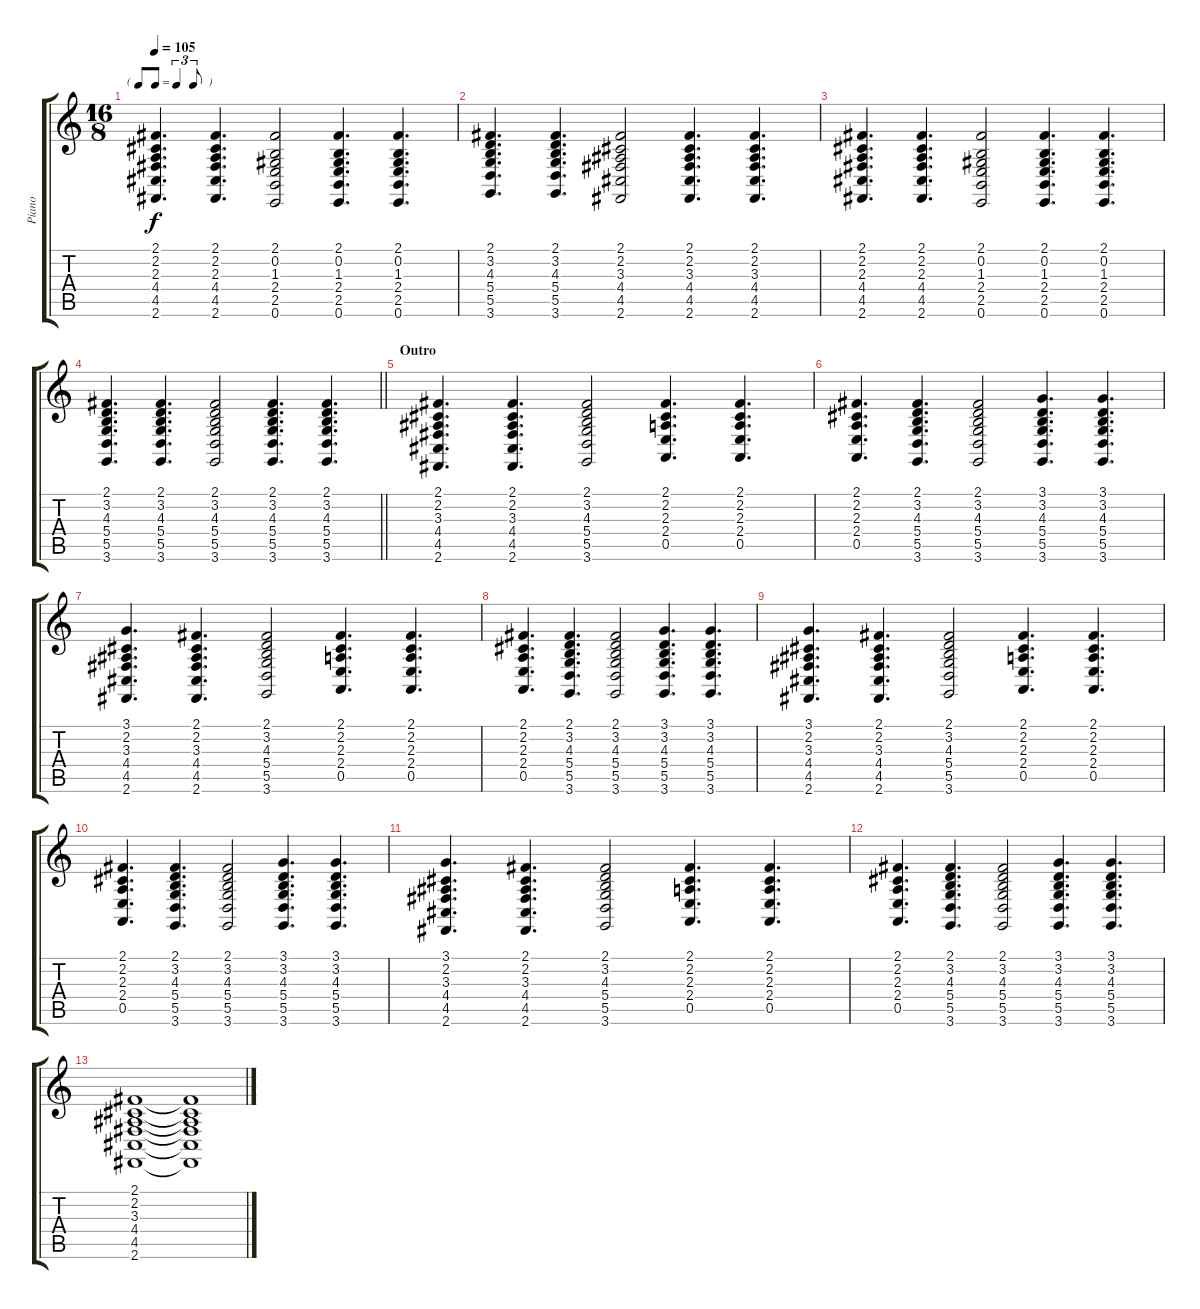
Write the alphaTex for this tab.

\track ("Piano" "Piano") {instrument acousticgrandpiano}
\staff {score tabs}
\tuning (E4 B3 G3 D3 A2 E2) {hide}
\ts (16 8)
\tf triplet8th
\tempo 105
\clef g2
\ks c
(2.1 2.2 2.3 4.4 4.5 2.6).4{d dy f} (2.1 2.2 2.3 4.4 4.5 2.6).4{d} (2.1 0.2 1.3 2.4 2.5 0.6).2 (2.1 0.2 1.3 2.4 2.5 0.6).4{d} (2.1 0.2 1.3 2.4 2.5 0.6).4{d} |
(2.1 3.2 4.3 5.4 5.5 3.6).4{d} (2.1 3.2 4.3 5.4 5.5 3.6).4{d} (2.1 2.2 3.3 4.4 4.5 2.6).2 (2.1 2.2 3.3 4.4 4.5 2.6).4{d} (2.1 2.2 3.3 4.4 4.5 2.6).4{d} |
(2.1 2.2 2.3 4.4 4.5 2.6).4{d} (2.1 2.2 2.3 4.4 4.5 2.6).4{d} (2.1 0.2 1.3 2.4 2.5 0.6).2 (2.1 0.2 1.3 2.4 2.5 0.6).4{d} (2.1 0.2 1.3 2.4 2.5 0.6).4{d} |
\barLineRight lightlight
(2.1 3.2 4.3 5.4 5.5 3.6).4{d} (2.1 3.2 4.3 5.4 5.5 3.6).4{d} (2.1 3.2 4.3 5.4 5.5 3.6).2 (2.1 3.2 4.3 5.4 5.5 3.6).4{d} (2.1 3.2 4.3 5.4 5.5 3.6).4{d} |
\section ("" "Outro")
(2.1 2.2 3.3 4.4 4.5 2.6).4{d} (2.1 2.2 3.3 4.4 4.5 2.6).4{d} (2.1 3.2 4.3 5.4 5.5 3.6).2 (2.1 2.2 2.3 2.4 0.5).4{d} (2.1 2.2 2.3 2.4 0.5).4{d} |
(2.1 2.2 2.3 2.4 0.5).4{d} (2.1 3.2 4.3 5.4 5.5 3.6).4{d} (2.1 3.2 4.3 5.4 5.5 3.6).2 (3.1 3.2 4.3 5.4 5.5 3.6).4{d} (3.1 3.2 4.3 5.4 5.5 3.6).4{d} |
(3.1 2.2 3.3 4.4 4.5 2.6).4{d} (2.1 2.2 3.3 4.4 4.5 2.6).4{d} (2.1 3.2 4.3 5.4 5.5 3.6).2 (2.1 2.2 2.3 2.4 0.5).4{d} (2.1 2.2 2.3 2.4 0.5).4{d} |
(2.1 2.2 2.3 2.4 0.5).4{d} (2.1 3.2 4.3 5.4 5.5 3.6).4{d} (2.1 3.2 4.3 5.4 5.5 3.6).2 (3.1 3.2 4.3 5.4 5.5 3.6).4{d} (3.1 3.2 4.3 5.4 5.5 3.6).4{d} |
(3.1 2.2 3.3 4.4 4.5 2.6).4{d} (2.1 2.2 3.3 4.4 4.5 2.6).4{d} (2.1 3.2 4.3 5.4 5.5 3.6).2 (2.1 2.2 2.3 2.4 0.5).4{d} (2.1 2.2 2.3 2.4 0.5).4{d} |
(2.1 2.2 2.3 2.4 0.5).4{d} (2.1 3.2 4.3 5.4 5.5 3.6).4{d} (2.1 3.2 4.3 5.4 5.5 3.6).2 (3.1 3.2 4.3 5.4 5.5 3.6).4{d} (3.1 3.2 4.3 5.4 5.5 3.6).4{d} |
(3.1 2.2 3.3 4.4 4.5 2.6).4{d} (2.1 2.2 3.3 4.4 4.5 2.6).4{d} (2.1 3.2 4.3 5.4 5.5 3.6).2 (2.1 2.2 2.3 2.4 0.5).4{d} (2.1 2.2 2.3 2.4 0.5).4{d} |
(2.1 2.2 2.3 2.4 0.5).4{d} (2.1 3.2 4.3 5.4 5.5 3.6).4{d} (2.1 3.2 4.3 5.4 5.5 3.6).2 (3.1 3.2 4.3 5.4 5.5 3.6).4{d} (3.1 3.2 4.3 5.4 5.5 3.6).4{d} |
(2.1 2.2 3.3 4.4 4.5 2.6).1 (2.1{t} 2.2{t} 3.3{t} 4.4{t} 4.5{t} 2.6{t}).1
